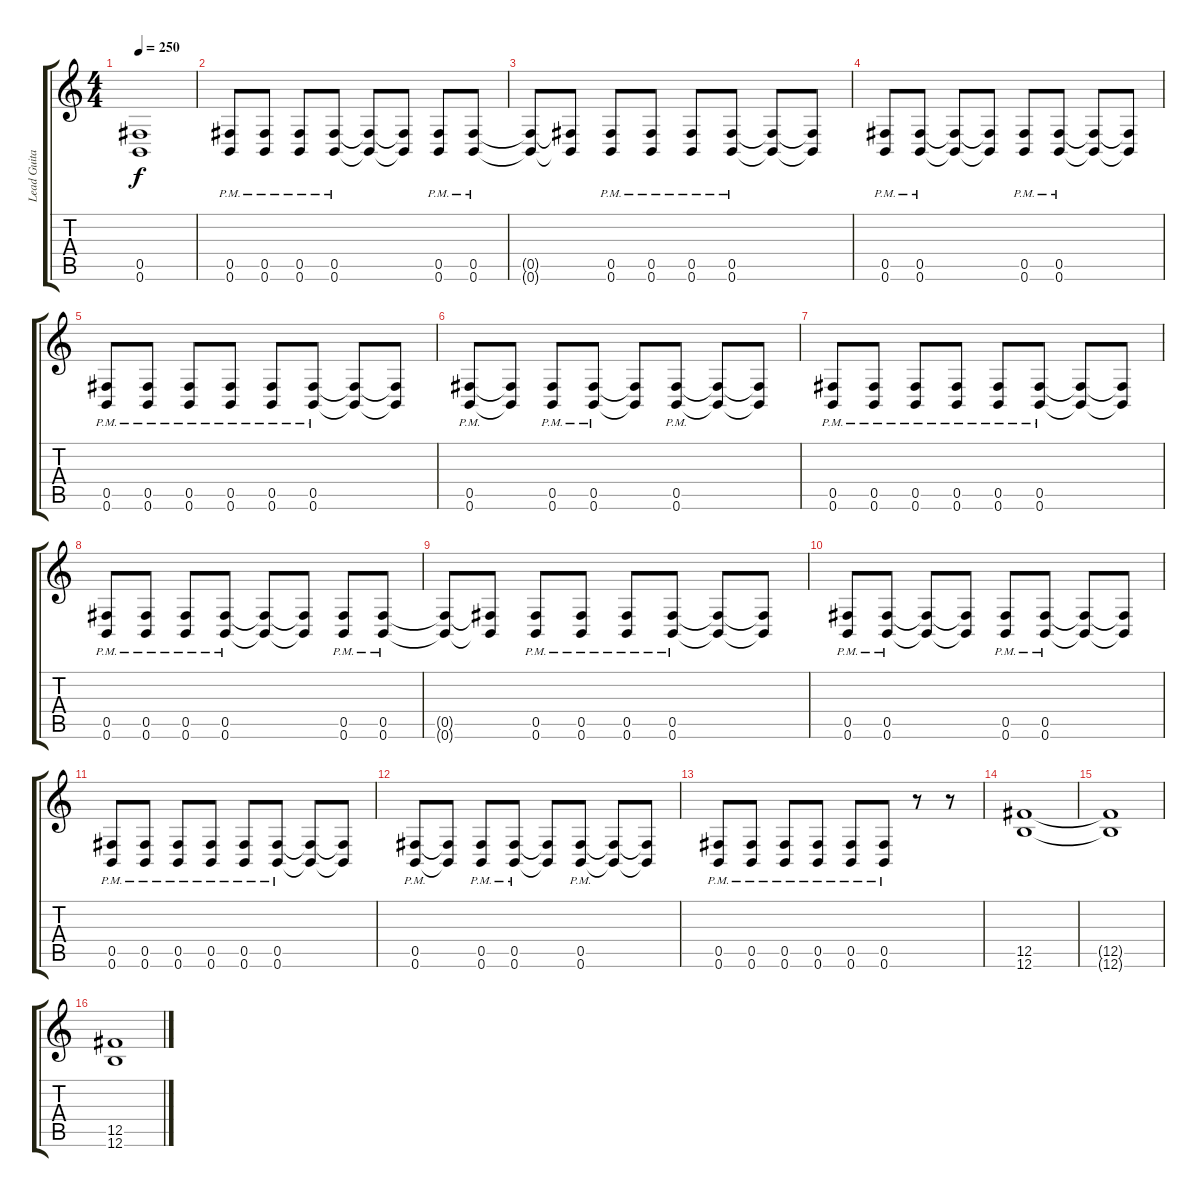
\track ("Lead Guitar" "Lead Guita") {instrument distortionguitar}
\staff {score tabs}
\tuning (Db4 Ab3 E3 B2 Gb2 B1) {hide}
\ts (4 4)
\tempo 250
\clef g2
\ks c
(0.5{t} 0.6{t}).1{dy f} |
(0.5{pm} 0.6{pm}).8 (0.5{pm} 0.6{pm}).8 (0.5{pm} 0.6{pm}).8 (0.5{pm} 0.6{pm}).8 (0.5{t} 0.6{t}).8 (0.5{t} 0.6{t}).8 (0.5{pm} 0.6{pm}).8 (0.5{pm} 0.6{pm}).8 |
(0.5{t} 0.6{t}).8 (0.5{t} 0.6{t}).8 (0.5{pm} 0.6{pm}).8 (0.5{pm} 0.6{pm}).8 (0.5{pm} 0.6{pm}).8 (0.5{pm} 0.6{pm}).8 (0.5{t} 0.6{t}).8 (0.5{t} 0.6{t}).8 |
(0.5{pm} 0.6{pm}).8 (0.5{pm} 0.6{pm}).8 (0.5{t} 0.6{t}).8 (0.5{t} 0.6{t}).8 (0.5{pm} 0.6{pm}).8 (0.5{pm} 0.6{pm}).8 (0.5{t} 0.6{t}).8 (0.5{t} 0.6{t}).8 |
(0.5{pm} 0.6{pm}).8 (0.5{pm} 0.6{pm}).8 (0.5{pm} 0.6{pm}).8 (0.5{pm} 0.6{pm}).8 (0.5{pm} 0.6{pm}).8 (0.5{pm} 0.6{pm}).8 (0.5{t} 0.6{t}).8 (0.5{t} 0.6{t}).8 |
(0.5{pm} 0.6{pm}).8 (0.5{t} 0.6{t}).8 (0.5{pm} 0.6{pm}).8 (0.5{pm} 0.6{pm}).8 (0.5{t} 0.6{t}).8 (0.5{pm} 0.6{pm}).8 (0.5{t} 0.6{t}).8 (0.5{t} 0.6{t}).8 |
(0.5{pm} 0.6{pm}).8 (0.5{pm} 0.6{pm}).8 (0.5{pm} 0.6{pm}).8 (0.5{pm} 0.6{pm}).8 (0.5{pm} 0.6{pm}).8 (0.5{pm} 0.6{pm}).8 (0.5{t} 0.6{t}).8 (0.5{t} 0.6{t}).8 |
(0.5{pm} 0.6{pm}).8 (0.5{pm} 0.6{pm}).8 (0.5{pm} 0.6{pm}).8 (0.5{pm} 0.6{pm}).8 (0.5{t} 0.6{t}).8 (0.5{t} 0.6{t}).8 (0.5{pm} 0.6{pm}).8 (0.5{pm} 0.6{pm}).8 |
(0.5{t} 0.6{t}).8 (0.5{t} 0.6{t}).8 (0.5{pm} 0.6{pm}).8 (0.5{pm} 0.6{pm}).8 (0.5{pm} 0.6{pm}).8 (0.5{pm} 0.6{pm}).8 (0.5{t} 0.6{t}).8 (0.5{t} 0.6{t}).8 |
(0.5{pm} 0.6{pm}).8 (0.5{pm} 0.6{pm}).8 (0.5{t} 0.6{t}).8 (0.5{t} 0.6{t}).8 (0.5{pm} 0.6{pm}).8 (0.5{pm} 0.6{pm}).8 (0.5{t} 0.6{t}).8 (0.5{t} 0.6{t}).8 |
(0.5{pm} 0.6{pm}).8 (0.5{pm} 0.6{pm}).8 (0.5{pm} 0.6{pm}).8 (0.5{pm} 0.6{pm}).8 (0.5{pm} 0.6{pm}).8 (0.5{pm} 0.6{pm}).8 (0.5{t} 0.6{t}).8 (0.5{t} 0.6{t}).8 |
(0.5{pm} 0.6{pm}).8 (0.5{t} 0.6{t}).8 (0.5{pm} 0.6{pm}).8 (0.5{pm} 0.6{pm}).8 (0.5{t} 0.6{t}).8 (0.5{pm} 0.6{pm}).8 (0.5{t} 0.6{t}).8 (0.5{t} 0.6{t}).8 |
(0.5{pm} 0.6{pm}).8 (0.5{pm} 0.6{pm}).8 (0.5{pm} 0.6{pm}).8 (0.5{pm} 0.6{pm}).8 (0.5{pm} 0.6{pm}).8 (0.5{pm} 0.6{pm}).8 r.8 r.8 |
(12.5 12.6).1 |
(12.5{t} 12.6{t}).1 |
(12.5 12.6).1
